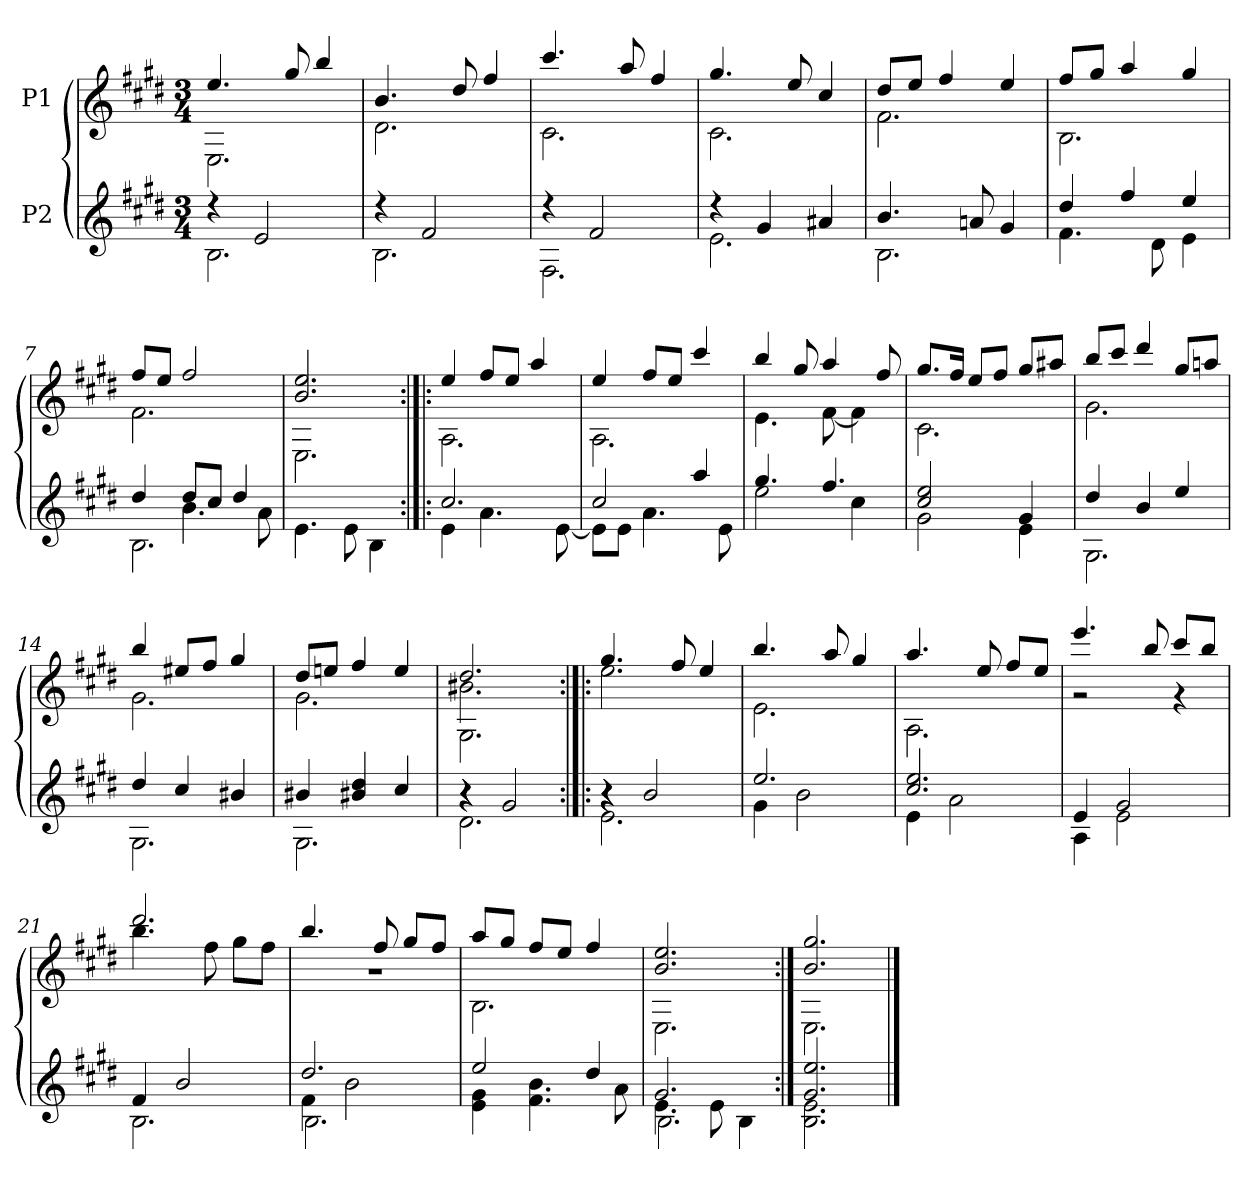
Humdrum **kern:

**kern	**kern
*part2	*part1
*staff2	*staff1
*I"P2	*I"P1
!!LO:PB:g=z
*clefG2	*clefG2
*ITrd7c12	*ITrd7c12
*k[f#c#g#d#]	*k[f#c#g#d#]
*E:	*E:
*M3/4	*M3/4
*MM96	*MM96
=1	=1
*^	*^
4r	2.BBi\	4.ei/	2.EEi\
2Ei/	.	.	.
.	.	8g#i/	.
.	.	4bi/	.
=2	=2	=2	=2
4r	2.BBi\	4.Bi/	2.D#i\
2F#i/	.	.	.
.	.	8d#i/	.
.	.	4f#i/	.
=3	=3	=3	=3
4r	2.FF#i\	4.cc#i/	2.C#i\
2F#i/	.	.	.
.	.	8ai/	.
.	.	4f#i/	.
=4	=4	=4	=4
4r	2.Ei\	4.g#i/	2.C#i\
4G#i/	.	.	.
.	.	8ei/	.
4A#Xi/	.	4c#i/	.
=5	=5	=5	=5
4.Bi/	2.BBi\	8d#i/L	2.F#i\
.	.	8ei/J	.
.	.	4f#i/	.
8Ani/	.	.	.
4G#i/	.	4ei/	.
=6	=6	=6	=6
4d#i/	4.F#i\	8f#i/L	2.BBi\
.	.	8g#i/J	.
4f#i/	.	4ai/	.
.	8D#i\	.	.
4ei/	4Ei\	4g#i/	.
=7	=7	=7	=7
*	*^	*	*
4d#i/	4ryy	2.BBi\	8f#i/L	2.F#i\
.	.	.	8ei/J	.
8d#i/L	4.Bi\	.	2f#i/	.
8c#i/J	.	.	.	.
4d#i/	.	.	.	.
.	8Ai\	.	.	.
*v	*v	*v	*	*
!!LO:LB:g=z	!!
=8	=8	=8
4.Ei\	2.Bi/ 2.ei	2.EEi\
8Ei\	.	.
4BBi\	.	.
=9:|!|:	=9:|!|:	=9:|!|:
*^	*	*
2.c#i/	4Ei\	4ei/	2.AAi\
.	4.Ai\	8f#i/L	.
.	.	8ei/J	.
.	.	4ai/	.
.	[<8Ei\	.	.
=10	=10	=10	=10
2c#i/	8Ei\L]	4ei/	2.AAi\
.	8Ei\J	.	.
.	4.Ai\	8f#i/L	.
.	.	8ei/J	.
4ai/	.	4cc#i/	.
.	8Ei\	.	.
=11	=11	=11	=11
4.g#i/	2ei\	4bi/	4.Ei\
.	.	8g#i/	.
4.f#i/	.	4ai/	[<8F#i\
.	4c#i\	.	4F#i\]
.	.	8f#i/	.
=12	=12	=12	=12
2c#i/ 2ei	2G#i\	8.g#i/L	2.C#i\
.	.	16f#i/Jk	.
.	.	8ei/L	.
.	.	8f#i/J	.
4G#i/	4Ei\	8g#i/L	.
.	.	8a#Xi/J	.
=13	=13	=13	=13
4d#i/	2.GG#i\	8bi/L	2.G#i\
.	.	8cc#i/J	.
4Bi/	.	4dd#i/	.
4ei/	.	8g#i/L	.
.	.	8ani/J	.
!!LO:LB:g=z	!!
=14	=14	=14	=14
4d#i/	2.GG#i\	4bi/	2.G#i\
4c#i/	.	8e#Xi/L	.
.	.	8f#i/J	.
4B#Xi/	.	4g#i/	.
=15	=15	=15	=15
4B#Xi/	2.GG#i\	8d#i/L	2.G#i\
.	.	8eni/J	.
4B#Xi/ 4d#i	.	4f#i/	.
4c#i/	.	4ei/	.
=16	=16	=16	=16
*	*^	*	*^
4r	2.D#i\	4r	2.d#i/	2.B#Xi\	2.GG#i\
2G#i/	.	2ryy	.	.	.
*	*	*	*	*v	*v
=17:|!|:	=17:|!|:	=17:|!|:	=17:|!|:	=17:|!|:
4r	2.Ei\	4r	4.g#i/	2.ei\
2Bi/	.	2ryy	.	.
.	.	.	8f#i/	.
.	.	.	4ei/	.
*	*v	*v	*	*
=18	=18	=18	=18
2.ei/	4G#i\	4.bi/	2.Ei\
.	2Bi\	.	.
.	.	8ai/	.
.	.	4g#i/	.
=19	=19	=19	=19
2.c#i/ 2.ei	4Ei\	4.ai/	2.AAi\
.	2Ai\	.	.
.	.	8ei/	.
.	.	8f#i/L	.
.	.	8ei/J	.
!!LO:LB:g=z	!!
=20	=20	=20	=20
4Ei/	4AAi\	4.eei/	2r
2G#i/	2Ei\	.	.
.	.	8bi/	.
.	.	8cc#i/L	4r
.	.	8bi/J	.
=21	=21	=21	=21
4F#i/	2.BBi\	2.dd#i/	4.bi\
2Bi/	.	.	.
.	.	.	8f#i\
.	.	.	8g#i\L
.	.	.	8f#i\J
=22	=22	=22	=22
*	*^	*	*
2.d#i/	4F#i\	2.BBi\	4.bi/	2.r
.	2Bi\	.	.	.
.	.	.	8f#i/	.
.	.	.	8g#i/L	.
.	.	.	8f#i/J	.
*	*v	*v	*	*
=23	=23	=23	=23
2ei/	4Ei\ 4G#i	8ai/L	2.BBi\
.	.	8g#i/J	.
.	4.F#i\ 4.Bi	8f#i/L	.
.	.	8ei/J	.
4d#i/	.	4f#i/	.
.	8Ai\	.	.
=24	=24	=24	=24
*	*^	*	*
2.G#i/	4.Ei\	2.BBi\	2.Bi/ 2.ei	2.EEi\
.	8Ei\	.	.	.
.	4BBi\	.	.	.
*	*v	*v	*	*
=25:|!	=25:|!	=25:|!	=25:|!
2.G#i/ 2.ei	2.BBi\ 2.Ei	2.Bi/ 2.g#i	2.EEi\
*v	*v	*	*
*	*v	*v
==	==
*-	*-
